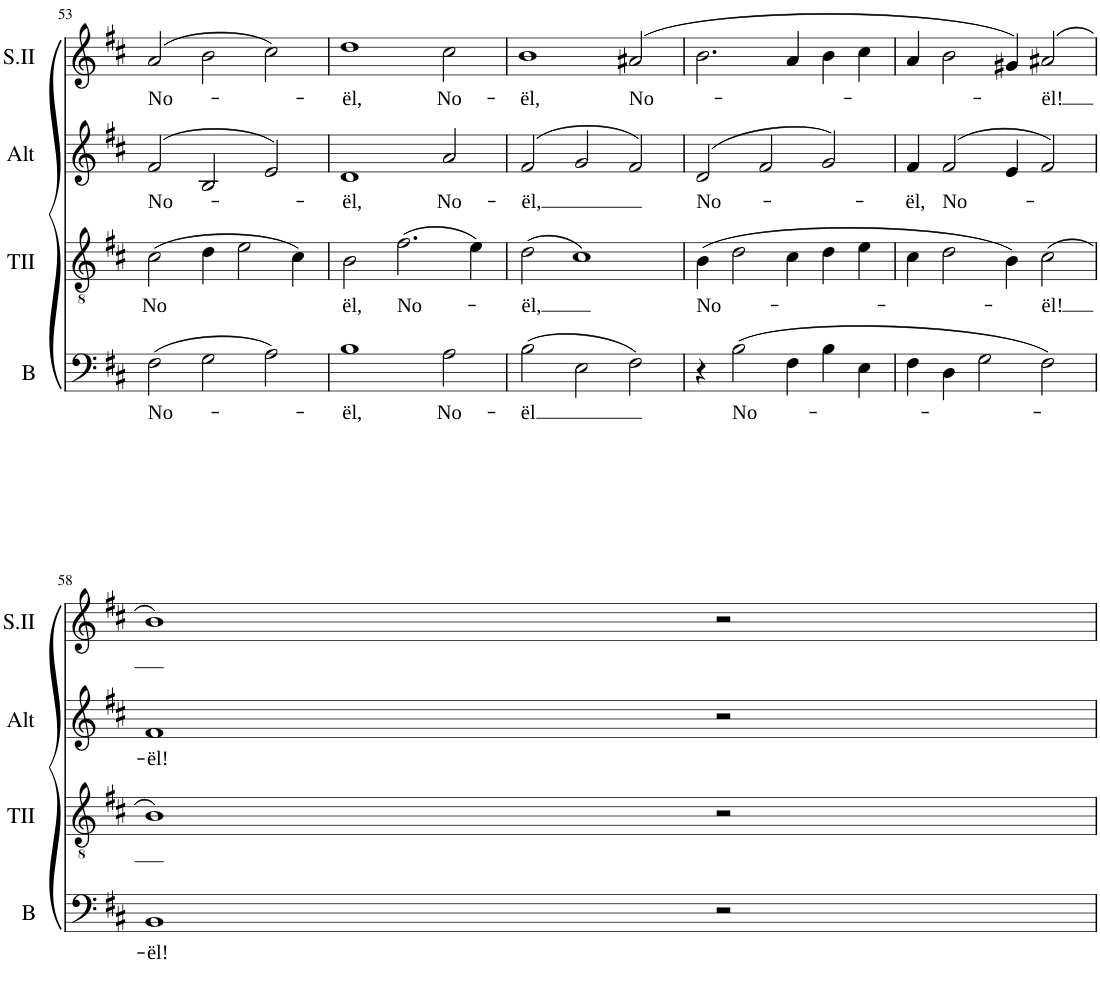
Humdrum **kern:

**kern	**text	**kern	**text	**kern	**text	**kern	**text
*part4	*part4	*part3	*part3	*part2	*part2	*part1	*part1
*staff4	*staff4	*staff3	*staff3	*staff2	*staff2	*staff1	*staff1
*I"Basse II	*	*I"Ténor II	*	*I"Alto II	*	*I"Soprano II	*
*I'B	*	*I'TII	*	*I'Alt	*	*I'S.II	*
!!LO:PB:g=z
*clefF4	*	*clefGv2	*	*clefG2	*	*clefG2	*
*k[f#c#]	*	*k[f#c#]	*	*k[f#c#]	*	*k[f#c#]	*
*M3/2	*	*M3/2	*	*M3/2	*	*M3/2	*
=53	=53	=53	=53	=53	=53	=53	=53
!	!LO:LY:b	!	!LO:LY:b	!	!LO:LY:b	!	!LO:LY:b
(2F#\	No-	(2c#\	No	(>2f#/	No-	(2a/	No-
2G\	.	4d\	.	2B/	.	2b\	.
.	.	2e\	.	.	.	.	.
2A\)	.	.	.	2e/)	.	2cc#\)	.
.	.	4c#\)	.	.	.	.	.
=54	=54	=54	=54	=54	=54	=54	=54
!	!LO:LY:b	!	!LO:LY:b	!	!LO:LY:b	!	!LO:LY:b
1B	-ël,	2B\	-ël,	1d	-ël,	1dd	-ël,
!	!	!	!LO:LY:b	!	!	!	!
.	.	(2.f#\	No-	.	.	.	.
!	!LO:LY:b	!	!	!	!LO:LY:b	!	!LO:LY:b
2A\	No-	.	.	2a/	No-	2cc#\	No-
.	.	4e\)	.	.	.	.	.
=55	=55	=55	=55	=55	=55	=55	=55
!	!LO:LY:b	!	!LO:LY:b	!	!LO:LY:b	!	!LO:LY:b
(2B\	-ël	(2d\	-ël,	(>2f#/	-ël,	1b	-ël,
2E\	.	1c#)	.	2g/	.	.	.
!	!	!	!	!	!	!	!LO:LY:b
2F#\)	.	.	.	2f#/)	.	(2a#X/	No-
=56	=56	=56	=56	=56	=56	=56	=56
!	!	!	!LO:LY:b	!	!LO:LY:b	!	!
4r	.	(4B\	No-	(>2d/	No-	2.b\	.
!	!LO:LY:b	!	!	!	!	!	!
(2B\	No-	2d\	.	.	.	.	.
.	.	.	.	2f#/	.	.	.
4F#\	.	4c#\	.	.	.	4a/	.
4B\	.	4d\	.	2g/)	.	4b\	.
4E\	.	4e\	.	.	.	4cc#\	.
=57	=57	=57	=57	=57	=57	=57	=57
!	!	!	!	!	!LO:LY:b	!	!
4F#\	.	4c#\	.	4f#/	-ël,	4a/	.
!	!	!	!	!	!LO:LY:b	!	!
4D\	.	2d\	.	(>2f#/	No-	2b\	.
2G\	.	.	.	.	.	.	.
.	.	4B\)	.	4e/	.	4g#X/)	.
!	!	!	!LO:LY:b	!	!	!	!LO:LY:b
2F#\)	.	(2c#\	-ël!	2f#/)	.	(2a#X/	-ël!
!!LO:LB:g=z
=58	=58	=58	=58	=58	=58	=58	=58
!	!LO:LY:b	!	!	!	!LO:LY:b	!	!
1BB	-ël!	1B)	.	1f#	-ël!	1b)	.
2r	.	2r	.	2r	.	2r	.
=	=	=	=	=	=	=	=
*-	*-	*-	*-	*-	*-	*-	*-
